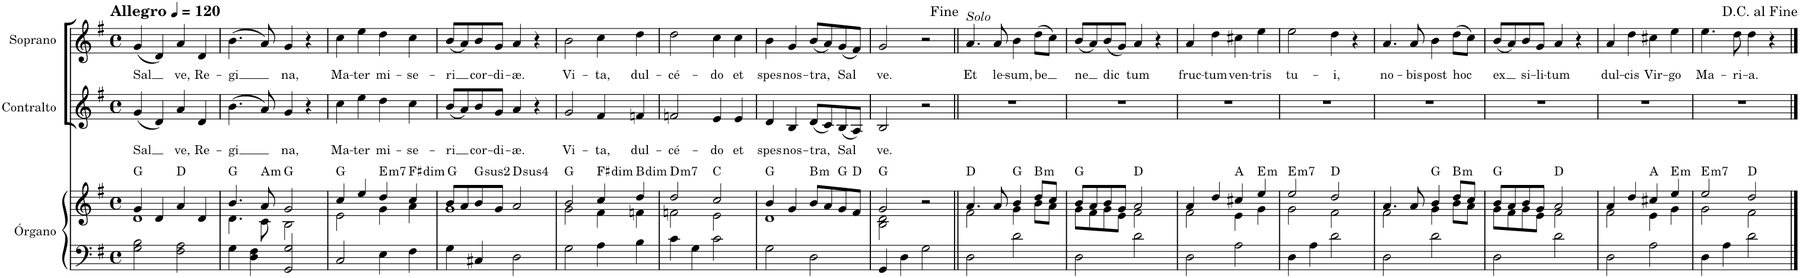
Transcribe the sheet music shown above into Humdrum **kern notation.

**kern	**kern	**harte	**kern	**text	**kern	**text
*part3	*part3	*part3	*part2	*part2	*part1	*part1
*staff4	*staff3	*	*staff2	*staff2	*staff1	*staff1
*I"Órgano	*	*	*I"Contralto	*	*I"Soprano	*
*	*	*	*I'C.	*	*I'S.	*
*clefF4	*clefG2	*	*clefG2	*	*clefG2	*
*k[f#]	*k[f#]	*	*k[f#]	*	*k[f#]	*
*M4/4	*M4/4	*	*M4/4	*	*M4/4	*
*met(c)	*met(c)	*	*met(c)	*	*met(c)	*
*MM120	*MM120	*	*MM120	*	*MM120	*
=1	=1	=1	=1	=1	=1	=1
*	*^	*	*	*	*	*
!	!	!	!	!	!	!LO:TX:a:B:t=Allegro	!
!	!	!	!	!	!LO:LY:b	!	!LO:LY:b
2G\ 2B\	4g/	1d	G:maj	(4g/	Sal	(4g/	Sal
.	4d/	.	.	4d/)	.	4d/)	.
!	!	!	!	!	!LO:LY:b	!	!LO:LY:b
2F#\ 2A\	4a/	.	D:maj	4a/	ve,	4a/	ve,
!	!	!	!	!	!LO:LY:b	!	!LO:LY:b
.	4d/	.	.	4d/	Re-	4d/	Re-
=2	=2	=2	=2	=2	=2	=2	=2
!	!	!	!	!	!LO:LY:b	!	!LO:LY:b
4G\	4.b/	4.d\	G:maj	(4.b\	-gi	(4.b\	-gi
4D\ 4F#\	.	.	.	.	.	.	.
!	!	!	!LO:H:kt=m	!	!	!	!
.	8a/	8c\	A:min	8a/)	.	8a/)	.
!	!	!	!	!	!LO:LY:b	!	!LO:LY:b
2GG/ 2G/	2g/	2B\	G:maj	4g/	na,	4g/	na,
.	.	.	.	4r	.	4r	.
=3	=3	=3	=3	=3	=3	=3	=3
!	!	!	!	!	!LO:LY:b	!	!LO:LY:b
2C/	4cc/	2e\	G:maj	4cc\	Ma-	4cc\	Ma-
!	!	!	!	!	!LO:LY:b	!	!LO:LY:b
.	4ee/	.	.	4ee\	-ter	4ee\	-ter
!	!	!	!LO:H:kt=m7	!	!LO:LY:b	!	!LO:LY:b
4E\	4dd/	4g\	E:min7	4dd\	mi-	4dd\	mi-
!	!	!	!LO:H:kt=dim	!	!LO:LY:b	!	!LO:LY:b
4F#\	4cc/	4a\	F#:dim	4cc\	-se-	4cc\	-se-
=4	=4	=4	=4	=4	=4	=4	=4
!	!	!	!	!	!LO:LY:b	!	!LO:LY:b
4G\	8b/L	1g	G:maj	(8b/L	-ri	(8b/L	-ri
.	8a/	.	.	8a/)	.	8a/)	.
!	!	!	!LO:H:kt=2	!	!LO:LY:b	!	!LO:LY:b
4C#X/	8b/	.	G:(1,2,5)	8b/	cor-	8b/	cor-
!	!	!	!	!	!LO:LY:b	!	!LO:LY:b
.	8g/J	.	.	8g/J	-di-	8g/J	-di-
!	!	!	!LO:H:kt=4	!	!LO:LY:b	!	!LO:LY:b
2D\	2a/	.	D:sus4	4a/	-æ.	4a/	-æ.
.	.	.	.	4r	.	4r	.
=5	=5	=5	=5	=5	=5	=5	=5
!	!	!	!	!	!LO:LY:b	!	!LO:LY:b
2G\	2b/	2g\	G:maj	2g/	Vi-	2b\	Vi-
!	!	!	!LO:H:kt=dim	!	!LO:LY:b	!	!LO:LY:b
4A\	4cc/	4f#\	F#:dim	4f#/	-ta,	4cc\	-ta,
!	!	!	!LO:H:kt=dim	!	!LO:LY:b	!	!LO:LY:b
4B\	4dd/	4fn\	B:dim	4fn/	dul-	4dd\	dul-
=6	=6	=6	=6	=6	=6	=6	=6
!	!	!	!LO:H:kt=m7	!	!LO:LY:b	!	!LO:LY:b
4c\	2dd/	2fn\	D:min7	2fn/	-cé-	2dd\	-cé-
4G\	.	.	.	.	.	.	.
!	!	!	!	!	!LO:LY:b	!	!LO:LY:b
2c\	2cc/	2e\	C:maj	4e/	-do	4cc\	-do
!	!	!	!	!	!LO:LY:b	!	!LO:LY:b
.	.	.	.	4e/	et	4cc\	et
=7	=7	=7	=7	=7	=7	=7	=7
!	!	!	!	!	!LO:LY:b	!	!LO:LY:b
2G\	4b/	1d	G:maj	4d/	spes	4b\	spes
!	!	!	!	!	!LO:LY:b	!	!LO:LY:b
.	4g/	.	.	4B/	nos-	4g/	nos-
!	!	!	!LO:H:kt=m	!	!LO:LY:b	!	!LO:LY:b
2D\	8b/L	.	B:min	(8d/L	-tra,	(8b/L	-tra,
.	8a/	.	.	8c/)	.	8a/)	.
!	!	!	!	!	!LO:LY:b	!	!LO:LY:b
.	8g/	.	G:maj	(8B/	Sal	(8g/	Sal
.	8f#/J	.	D:maj	8A/J)	.	8f#/J)	.
=8	=8	=8	=8	=8	=8	=8	=8
!	!	!	!	!	!LO:LY:b	!	!LO:LY:b
4GG/	2g/	2B\ 2d\	G:maj	2B/	ve.	2g/	ve.
4D\	.	.	.	.	.	.	.
2G\	2r	2ryy	.	2r	.	2r	.
=9||	=9||	=9||	=9||	=9||	=9||	=9||	=9||
!	!	!	!	!	!	!LO:TX:a:i:t=Solo	!
!	!	!	!	!	!	!	!LO:LY:b
2D\	4.a/	2f#\	D:maj	1r	.	4.a/	Et
!	!	!	!	!	!	!	!LO:LY:b
.	8a/	.	.	.	.	8a/	le-
!	!	!	!	!	!	!	!LO:LY:b
2d\	4b/	4g\	G:maj	.	.	4b\	-sum,
!	!	!	!LO:H:kt=m	!	!	!	!LO:LY:b
.	8dd/L	8b\L	B:min	.	.	(8dd\L	be
.	8cc/J	8a\J	.	.	.	8cc\J)	.
=10	=10	=10	=10	=10	=10	=10	=10
!	!	!	!	!	!	!	!LO:LY:b
2D\	8b/L	8g\L	G:maj	1r	.	(8b/L	ne
.	8a/	8f#\	.	.	.	8a/)	.
!	!	!	!	!	!	!	!LO:LY:b
.	8b/	8g\	.	.	.	(8b/	dic
.	8g/J	8e\J	.	.	.	8g/J)	.
!	!	!	!	!	!	!	!LO:LY:b
2d\	2a/	2f#\	D:maj	.	.	4a/	tum
.	.	.	.	.	.	4r	.
=11	=11	=11	=11	=11	=11	=11	=11
!	!	!	!	!	!	!	!LO:LY:b
2D\	4a/	2f#\	.	1r	.	4a/	fruc-
!	!	!	!	!	!	!	!LO:LY:b
.	4dd/	.	.	.	.	4dd\	-tum
!	!	!	!	!	!	!	!LO:LY:b
2A\	4cc#X/	4e\	A:maj	.	.	4cc#X\	ven-
!	!	!	!LO:H:kt=m	!	!	!	!LO:LY:b
.	4ee/	4g\	E:min	.	.	4ee\	-tris
=12	=12	=12	=12	=12	=12	=12	=12
!	!	!	!LO:H:kt=m7	!	!	!	!LO:LY:b
4D\	2ee/	2g\	E:min7	1r	.	2ee\	tu-
4A\	.	.	.	.	.	.	.
!	!	!	!	!	!	!	!LO:LY:b
2d\	2dd/	2f#\	D:maj	.	.	4dd\	-i,
.	.	.	.	.	.	4r	.
=13	=13	=13	=13	=13	=13	=13	=13
!	!	!	!	!	!	!	!LO:LY:b
2D\	4.a/	2f#\	.	1r	.	4.a/	no-
!	!	!	!	!	!	!	!LO:LY:b
.	8a/	.	.	.	.	8a/	-bis
!	!	!	!	!	!	!	!LO:LY:b
2d\	4b/	4g\	G:maj	.	.	4b\	post
!	!	!	!LO:H:kt=m	!	!	!	!LO:LY:b
.	8dd/L	8b\L	B:min	.	.	(8dd\L	hoc
.	8cc/J	8a\J	.	.	.	8cc\J)	.
=14	=14	=14	=14	=14	=14	=14	=14
!	!	!	!	!	!	!	!LO:LY:b
2D\	8b/L	8g\L	G:maj	1r	.	(8b/L	ex
.	8a/	8f#\	.	.	.	8a/)	.
!	!	!	!	!	!	!	!LO:LY:b
.	8b/	8g\	.	.	.	8b/	si-
!	!	!	!	!	!	!	!LO:LY:b
.	8g/J	8e\J	.	.	.	8g/J	-li-
!	!	!	!	!	!	!	!LO:LY:b
2d\	2a/	2f#\	D:maj	.	.	4a/	-tum
.	.	.	.	.	.	4r	.
=15	=15	=15	=15	=15	=15	=15	=15
!	!	!	!	!	!	!	!LO:LY:b
2D\	4a/	2f#\	.	1r	.	4a/	dul-
!	!	!	!	!	!	!	!LO:LY:b
.	4dd/	.	.	.	.	4dd\	-cis
!	!	!	!	!	!	!	!LO:LY:b
2A\	4cc#X/	4e\	A:maj	.	.	4cc#X\	Vir-
!	!	!	!LO:H:kt=m	!	!	!	!LO:LY:b
.	4ee/	4g\	E:min	.	.	4ee\	-go
=16	=16	=16	=16	=16	=16	=16	=16
!	!	!	!LO:H:kt=m7	!	!	!	!LO:LY:b
4D\	2ee/	2g\	E:min7	1r	.	4.ee\	Ma-
4A\	.	.	.	.	.	.	.
!	!	!	!	!	!	!	!LO:LY:b
.	.	.	.	.	.	8dd\	-ri-
!	!	!	!	!	!	!	!LO:LY:b
2d\	2dd/	2f#\	D:maj	.	.	4dd\	-a.
.	.	.	.	.	.	4r	.
*	*v	*v	*	*	*	*	*
==	==	==	==	==	==	==
*-	*-	*-	*-	*-	*-	*-
